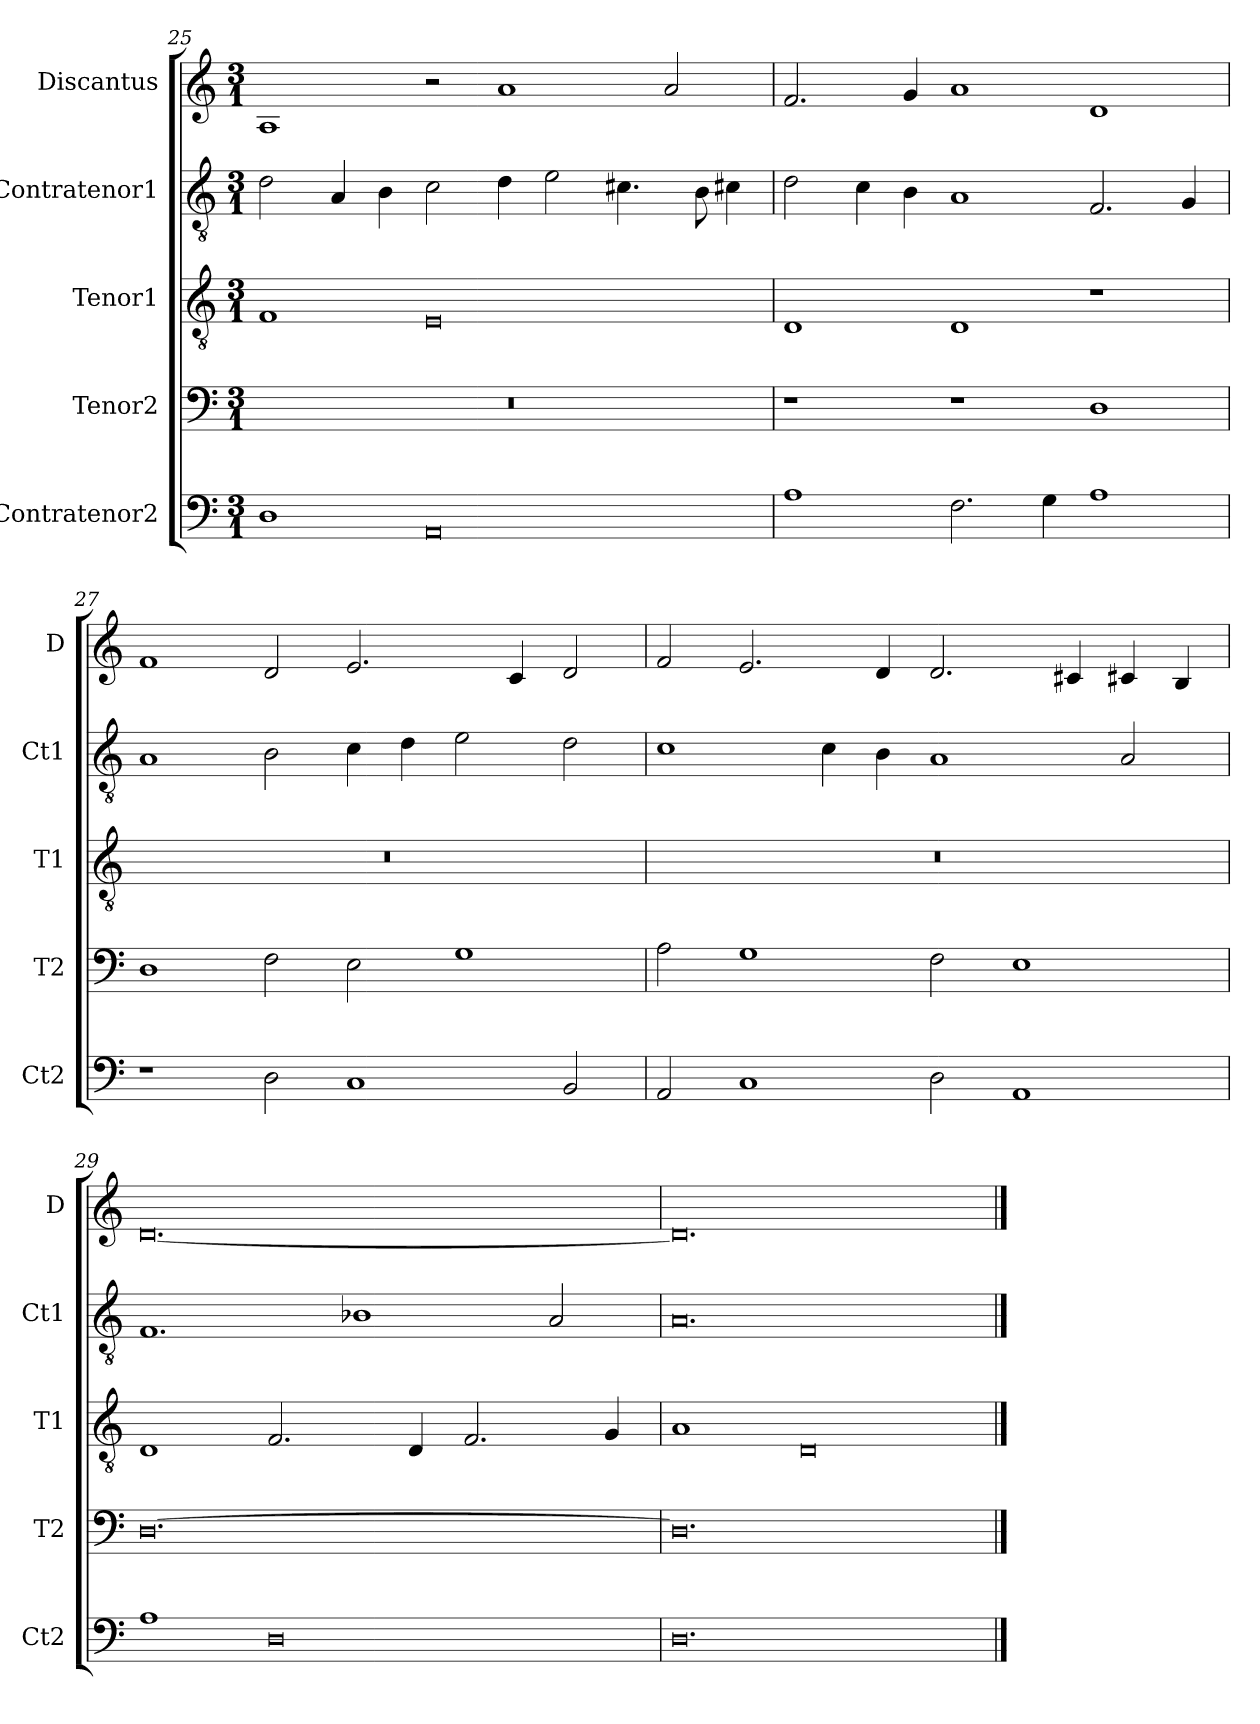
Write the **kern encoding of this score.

**kern	**kern	**kern	**kern	**kern
*part5	*part4	*part3	*part2	*part1
*staff5	*staff4	*staff3	*staff2	*staff1
*I"Contratenor2	*I"Tenor2	*I"Tenor1	*I"Contratenor1	*I"Discantus
*I'Ct2	*I'T2	*I'T1	*I'Ct1	*I'D
*clefF4	*clefF4	*clefGv2	*clefGv2	*clefG2
*k[]	*k[]	*k[]	*k[]	*k[]
*M3/1	*M3/1	*M3/1	*M3/1	*M3/1
=25	=25	=25	=25	=25
1D	0.r	1F	2d\	1A
.	.	.	4A/	.
.	.	.	4B\	.
0AA	.	0E	2c\	2r
.	.	.	4d\	1a
.	.	.	2e\	.
.	.	.	4.c#X\	.
.	.	.	.	2a/
.	.	.	8B\	.
.	.	.	4c#X\	.
=26	=26	=26	=26	=26
1A	1r	1D	2d\	2.f/
.	.	.	4c\	.
.	.	.	4B\	4g/
2.F\	1r	1D	1A	1a
4G\	.	.	.	.
1A	1D	1r	2.F/	1d
.	.	.	4G/	.
=27	=27	=27	=27	=27
1r	1D	0.r	1A	1f
2D\	2F\	.	2B\	2d/
1C	2E\	.	4c\	2.e/
.	.	.	4d\	.
.	1G	.	2e\	.
.	.	.	.	4c/
2BB/	.	.	2d\	2d/
=28	=28	=28	=28	=28
2AA/	2A\	0.r	1c	2f/
1C	1G	.	.	2.e/
.	.	.	4c\	.
.	.	.	4B\	4d/
2D\	2F\	.	1A	2.d/
1AA	1E	.	.	.
.	.	.	.	4c#X/
.	.	.	2A/	4c#X/
.	.	.	.	4B/
=29	=29	=29	=29	=29
1A	[0.D	1D	1.F	[0.d
0D	.	2.F/	.	.
.	.	.	1B-X	.
.	.	4D/	.	.
.	.	2.F/	.	.
.	.	.	2A/	.
.	.	4G/	.	.
=30	=30	=30	=30	=30
0.D	0.D]	1A	0.A	0.d]
.	.	0D	.	.
==	==	==	==	==
*-	*-	*-	*-	*-
